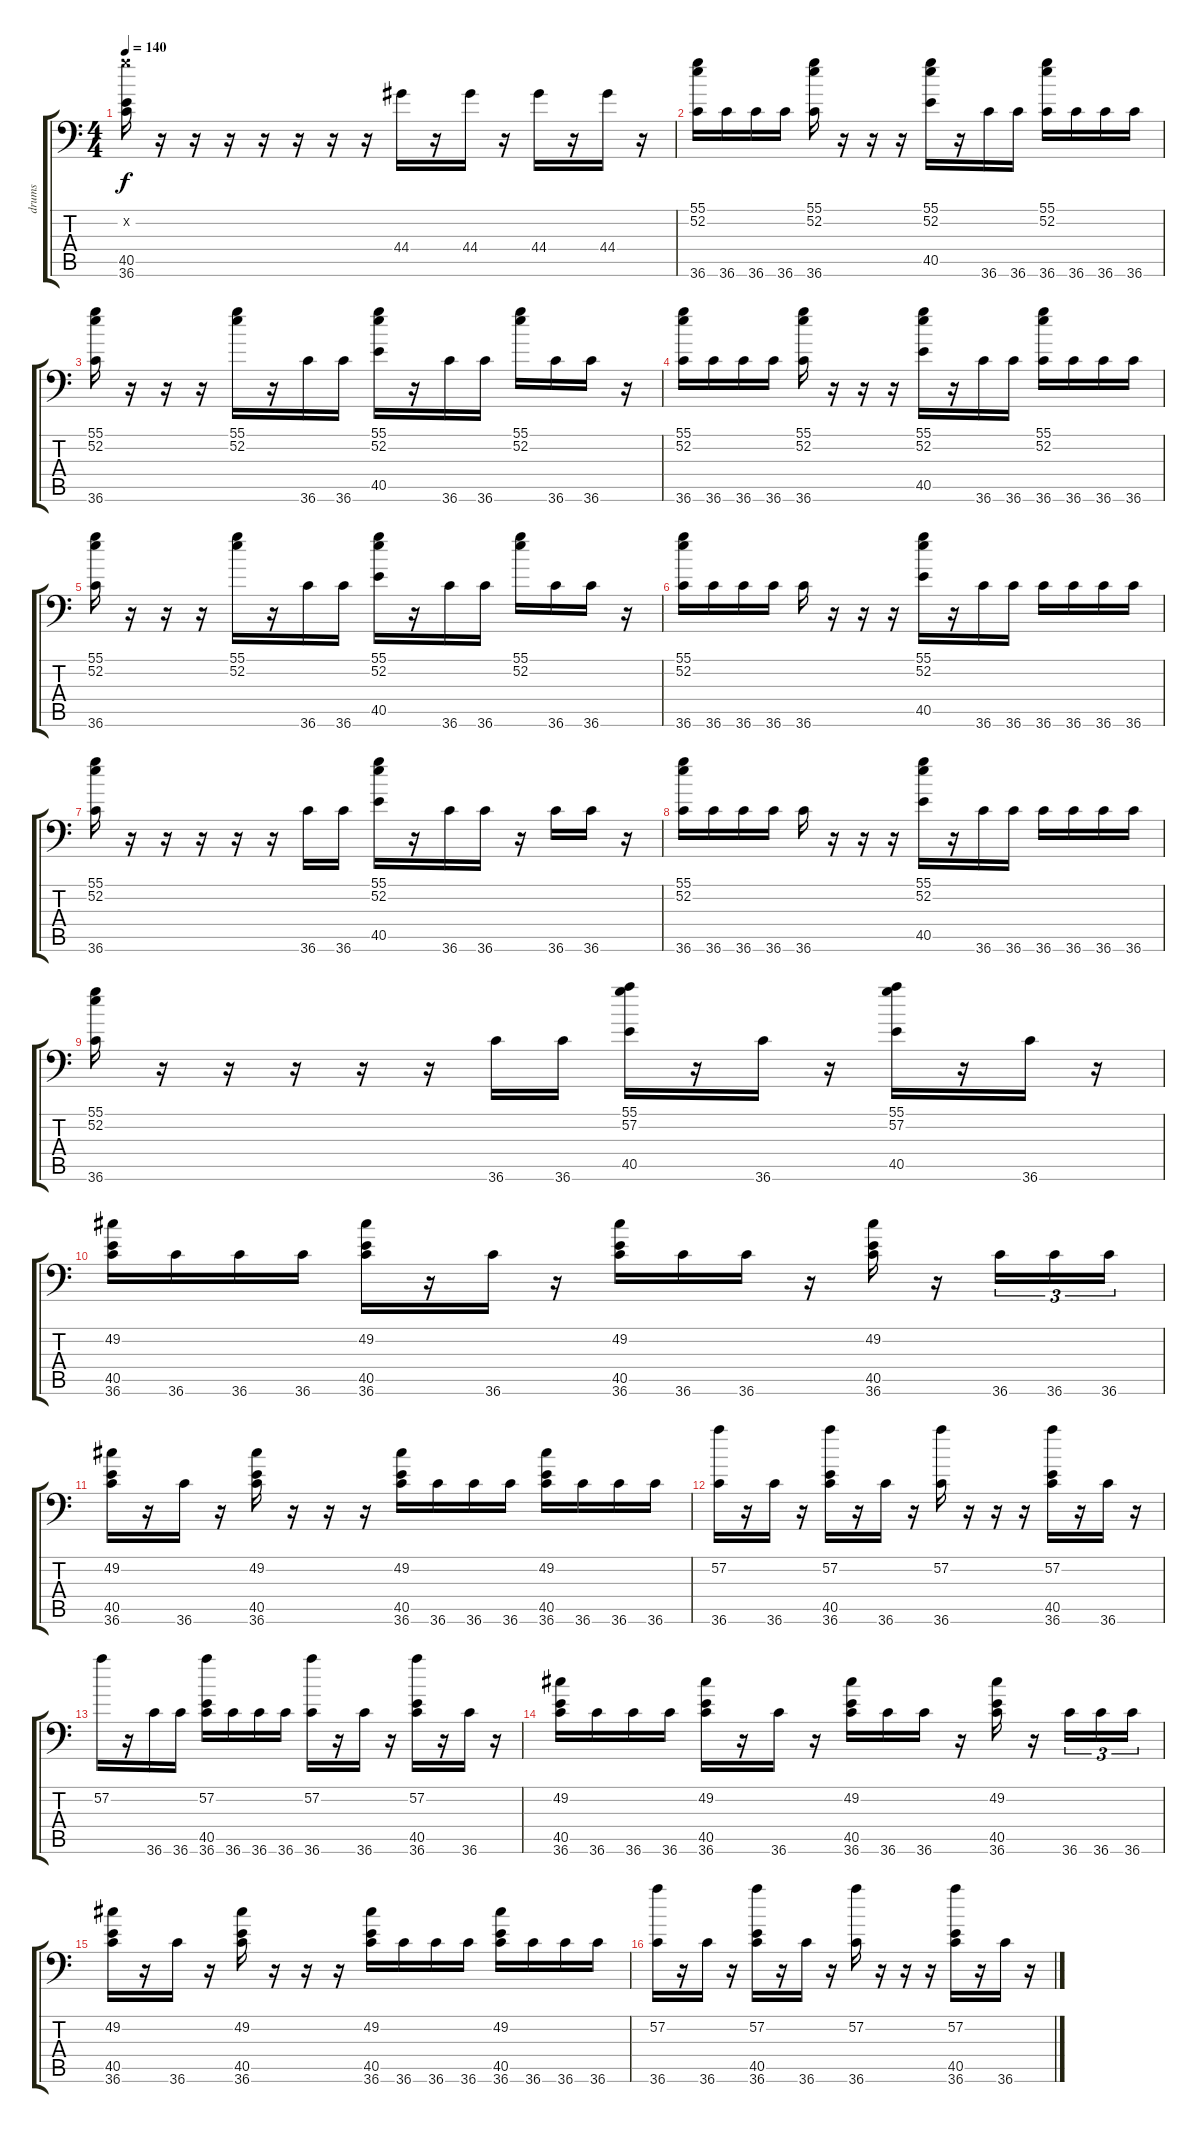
\track ("drums" "drums") {instrument acousticgrandpiano}
\staff {score tabs}
\tuning (C-1 C-1 C-1 C-1 C-1 C-1) {hide}
\ts (4 4)
\tempo 140
\clef f4
\ks c
(55.2{x} 40.5 36.6).16{dy f} r.16 r.16 r.16 r.16 r.16 r.16 r.16 44.4.16 r.16 44.4.16 r.16 44.4.16 r.16 44.4.16 r.16 |
(55.1 52.2 36.6).16 36.6.16 36.6.16 36.6.16 (55.1 52.2 36.6).16 r.16 r.16 r.16 (55.1 52.2 40.5).16 r.16 36.6.16 36.6.16 (55.1 52.2 36.6).16 36.6.16 36.6.16 36.6.16 |
(55.1 52.2 36.6).16 r.16 r.16 r.16 (55.1 52.2).16 r.16 36.6.16 36.6.16 (55.1 52.2 40.5).16 r.16 36.6.16 36.6.16 (55.1 52.2).16 36.6.16 36.6.16 r.16 |
(55.1 52.2 36.6).16 36.6.16 36.6.16 36.6.16 (55.1 52.2 36.6).16 r.16 r.16 r.16 (55.1 52.2 40.5).16 r.16 36.6.16 36.6.16 (55.1 52.2 36.6).16 36.6.16 36.6.16 36.6.16 |
(55.1 52.2 36.6).16 r.16 r.16 r.16 (55.1 52.2).16 r.16 36.6.16 36.6.16 (55.1 52.2 40.5).16 r.16 36.6.16 36.6.16 (55.1 52.2).16 36.6.16 36.6.16 r.16 |
(55.1 52.2 36.6).16 36.6.16 36.6.16 36.6.16 36.6.16 r.16 r.16 r.16 (55.1 52.2 40.5).16 r.16 36.6.16 36.6.16 36.6.16 36.6.16 36.6.16 36.6.16 |
(55.1 52.2 36.6).16 r.16 r.16 r.16 r.16 r.16 36.6.16 36.6.16 (55.1 52.2 40.5).16 r.16 36.6.16 36.6.16 r.16 36.6.16 36.6.16 r.16 |
(55.1 52.2 36.6).16 36.6.16 36.6.16 36.6.16 36.6.16 r.16 r.16 r.16 (55.1 52.2 40.5).16 r.16 36.6.16 36.6.16 36.6.16 36.6.16 36.6.16 36.6.16 |
(55.1 52.2 36.6).16 r.16 r.16 r.16 r.16 r.16 36.6.16 36.6.16 (55.1 57.2 40.5).16 r.16 36.6.16 r.16 (55.1 57.2 40.5).16 r.16 36.6.16 r.16 |
(49.2 40.5 36.6).16 36.6.16 36.6.16 36.6.16 (49.2 40.5 36.6).16 r.16 36.6.16 r.16 (49.2 40.5 36.6).16 36.6.16 36.6.16 r.16 (49.2 40.5 36.6).16 r.16 36.6.16{tu (3 2)} 36.6.16{tu (3 2)} 36.6.16{tu (3 2)} |
(49.2 40.5 36.6).16 r.16 36.6.16 r.16 (49.2 40.5 36.6).16 r.16 r.16 r.16 (49.2 40.5 36.6).16 36.6.16 36.6.16 36.6.16 (49.2 40.5 36.6).16 36.6.16 36.6.16 36.6.16 |
(57.2 36.6).16 r.16 36.6.16 r.16 (57.2 40.5 36.6).16 r.16 36.6.16 r.16 (57.2 36.6).16 r.16 r.16 r.16 (57.2 40.5 36.6).16 r.16 36.6.16 r.16 |
57.2.16 r.16 36.6.16 36.6.16 (57.2 40.5 36.6).16 36.6.16 36.6.16 36.6.16 (57.2 36.6).16 r.16 36.6.16 r.16 (57.2 40.5 36.6).16 r.16 36.6.16 r.16 |
(49.2 40.5 36.6).16 36.6.16 36.6.16 36.6.16 (49.2 40.5 36.6).16 r.16 36.6.16 r.16 (49.2 40.5 36.6).16 36.6.16 36.6.16 r.16 (49.2 40.5 36.6).16 r.16 36.6.16{tu (3 2)} 36.6.16{tu (3 2)} 36.6.16{tu (3 2)} |
(49.2 40.5 36.6).16 r.16 36.6.16 r.16 (49.2 40.5 36.6).16 r.16 r.16 r.16 (49.2 40.5 36.6).16 36.6.16 36.6.16 36.6.16 (49.2 40.5 36.6).16 36.6.16 36.6.16 36.6.16 |
(57.2 36.6).16 r.16 36.6.16 r.16 (57.2 40.5 36.6).16 r.16 36.6.16 r.16 (57.2 36.6).16 r.16 r.16 r.16 (57.2 40.5 36.6).16 r.16 36.6.16 r.16
